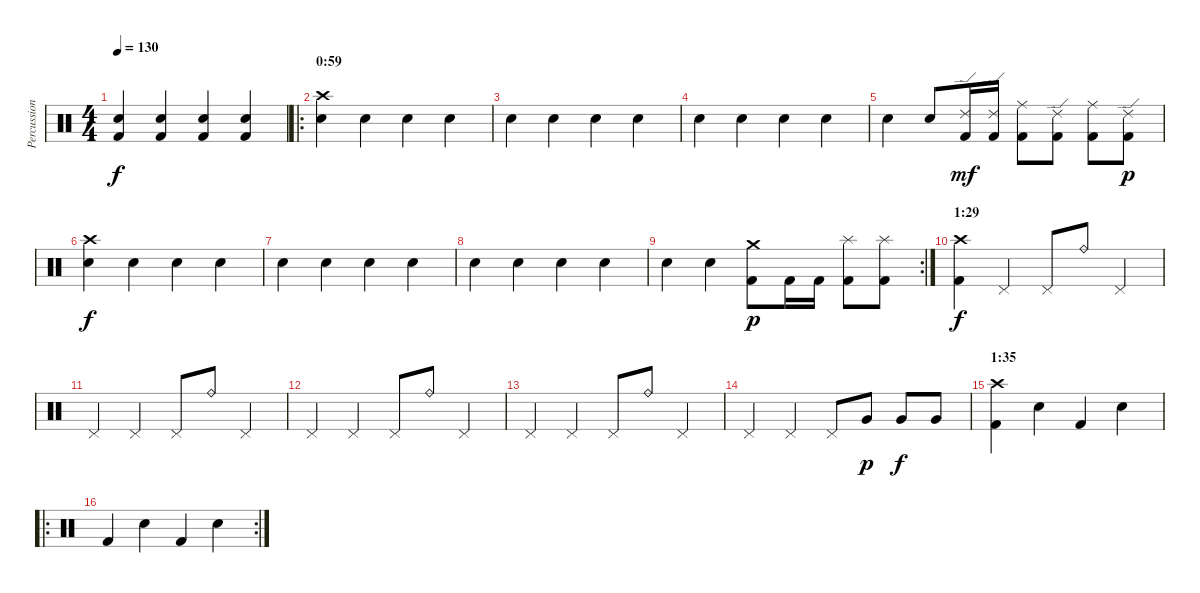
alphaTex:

\track ("Percussioni" "Percussion") {instrument percussion}
\staff {score}
\articulation defaults
\ts (4 4)
\tempo 130
\clef neutral
\ks c
("Kick (hit) 2" "Snare (hit) 2").4{dy f} ("Kick (hit) 2" "Snare (hit) 2").4 ("Kick (hit) 2" "Snare (hit) 2").4 ("Kick (hit) 2" "Snare (hit) 2").4 |
\ro
\section ("" "0:59")
("Snare (hit) 2" "Crash high (hit)").4 "Snare (hit) 2".4 "Snare (hit) 2".4 "Snare (hit) 2".4 |
"Snare (hit) 2".4 "Snare (hit) 2".4 "Snare (hit) 2".4 "Snare (hit) 2".4 |
"Snare (hit) 2".4 "Snare (hit) 2".4 "Snare (hit) 2".4 "Snare (hit) 2".4 |
"Snare (hit) 2".4 "Snare (hit) 2".8 ("Kick (hit) 2" "Ride (edge) 2").16{dy mf} ("Kick (hit) 2" "Ride (edge) 2").16 ("Kick (hit) 2" "Ride (middle)").8 ("Kick (hit) 2" "Ride (edge) 2").8 ("Kick (hit) 2" "Ride (middle)").8 ("Kick (hit) 2" "Ride (edge) 2").8{dy p} |
("Snare (hit) 2" "Crash high (hit)").4{dy f} "Snare (hit) 2".4 "Snare (hit) 2".4 "Snare (hit) 2".4 |
"Snare (hit) 2".4 "Snare (hit) 2".4 "Snare (hit) 2".4 "Snare (hit) 2".4 |
"Snare (hit) 2".4 "Snare (hit) 2".4 "Snare (hit) 2".4 "Snare (hit) 2".4 |
\rc 2 "Snare (hit) 2".4 "Snare (hit) 2".4
("Kick (hit) 2" "Crash medium (hit)").8{dy p} "Kick (hit) 2".16 "Kick (hit) 2".16 ("Kick (hit) 2" "Splash (hit)").8 ("Kick (hit) 2" "Splash (hit)").8 |
\section ("" "1:29")
("Kick (hit) 2" "Crash high (hit)").4{dy f} "Pedal Hi-Hat (hit)".4 "Pedal Hi-Hat (hit)".8 "Ride (bell)".8 "Pedal Hi-Hat (hit)".4 |
"Pedal Hi-Hat (hit)".4 "Pedal Hi-Hat (hit)".4 "Pedal Hi-Hat (hit)".8 "Ride (bell)".8 "Pedal Hi-Hat (hit)".4 |
"Pedal Hi-Hat (hit)".4 "Pedal Hi-Hat (hit)".4 "Pedal Hi-Hat (hit)".8 "Ride (bell)".8 "Pedal Hi-Hat (hit)".4 |
"Pedal Hi-Hat (hit)".4 "Pedal Hi-Hat (hit)".4 "Pedal Hi-Hat (hit)".8 "Ride (bell)".8 "Pedal Hi-Hat (hit)".4 |
"Pedal Hi-Hat (hit)".4 "Pedal Hi-Hat (hit)".4 "Pedal Hi-Hat (hit)".8 "Very Low Tom (hit)".8{dy p} "Very Low Tom (hit)".8{dy f} "Very Low Tom (hit)".8 |
\section ("" "1:35")
("Kick (hit) 2" "Crash high (hit)").4 "Snare (hit) 2".4 "Kick (hit) 2".4 "Snare (hit) 2".4 |
\ro
\rc 2 "Kick (hit) 2".4 "Snare (hit) 2".4 "Kick (hit) 2".4 "Snare (hit) 2".4
